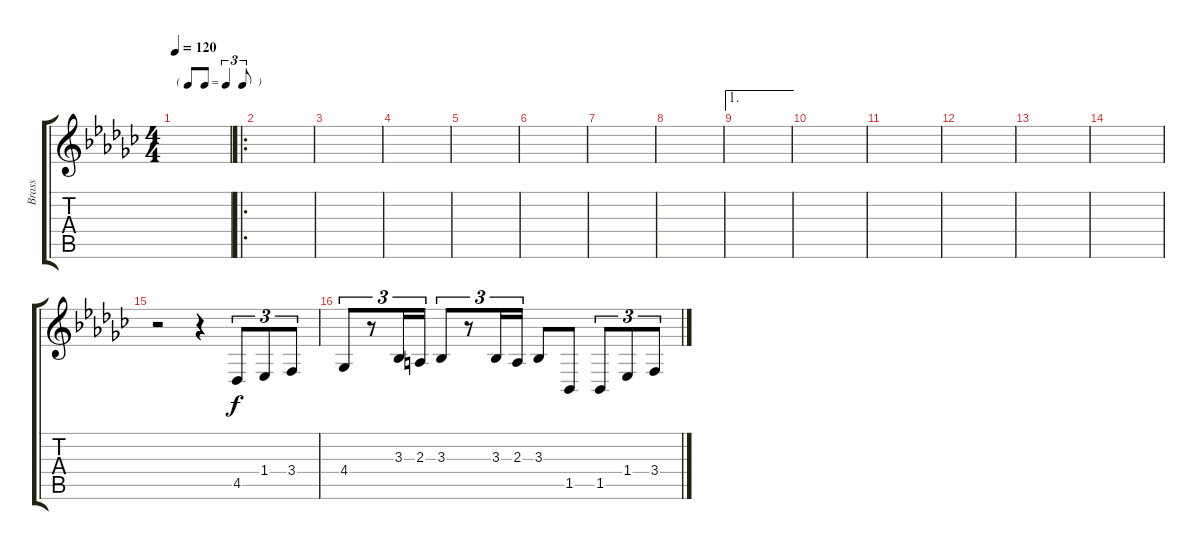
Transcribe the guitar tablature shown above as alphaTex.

\track ("Brass" "Brass") {instrument trombone}
\staff {score tabs}
\tuning (E4 B3 G3 D3 A2 E2) {hide}
\ts (4 4)
\tf triplet8th
\tempo 120
\clef g2
\ks gb
|
\ro
|
|
|
|
|
|
|
\ae 1
|
|
|
|
|
|
r.2 r.4 4.5.8{tu (3 2)} 1.4.8{tu (3 2)} 3.4.8{tu (3 2)} |
4.4.8{tu (3 2)} r.8{tu (3 2)} 3.3.16{tu (3 2)} 2.3.16{tu (3 2)} 3.3.8{tu (3 2)} r.8{tu (3 2)} 3.3.16{tu (3 2)} 2.3.16{tu (3 2)} 3.3.8 1.5.8 1.5.8{tu (3 2)} 1.4.8{tu (3 2)} 3.4.8{tu (3 2)}
